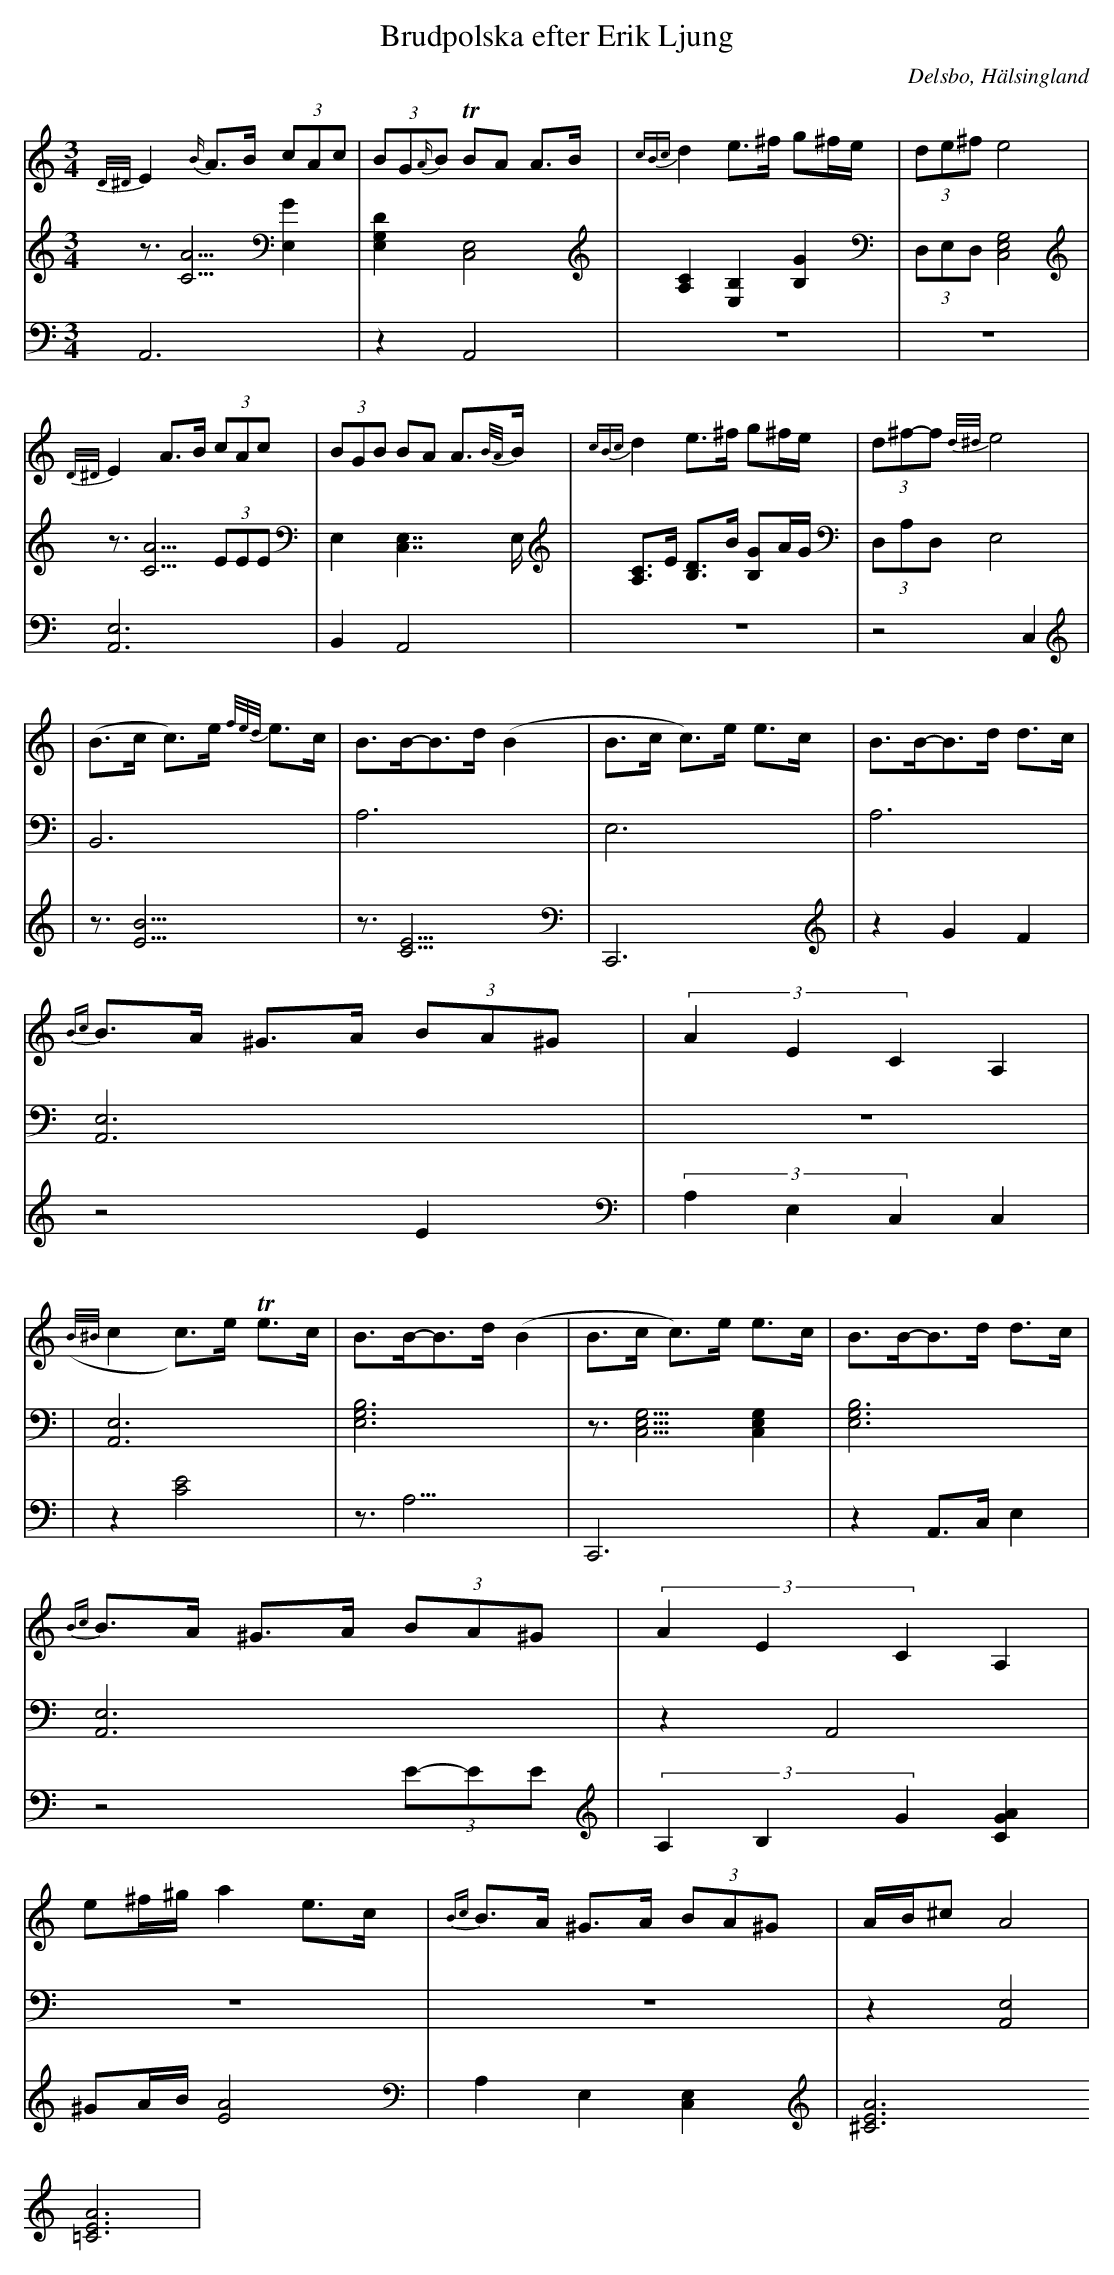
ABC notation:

X:1
T: Brudpolska efter Erik Ljung
Q: 105
O: Delsbo, Hälsingland
M: 3/4
L: 1/8
K: Am
V:1
V:2
V:3 =Merge
V:1
{D/^D/}E2 {B/}A>B (3cAc| (3BG{A/}B TBA A>B|{cBc}d2 e>^f g^f/e/|(3de^f e4 |
{D/^D/}E2 A>B (3cAc| (3BGB BA A>{B/A/}B|{cBc}d2 e>^f g^f/e/|(3d^f-f {d/^d/}e4 |
|(B>c c)>e {f/e/d/}e>c|B>B-B>d (B2|B>c c)>e e>c|B>B-B>d d>c|
{Bc}B>A ^G>A (3BA^G|(3A2E2C2 A,2|
({B/^B/}c2 c)>e Te>c|B>B-B>d (B2|B>c c)>e e>c|B>B-B>d d>c|
{Bc}B>A ^G>A (3BA^G|(3A2E2C2 A,2|
e^f/^g/ a2 e>c|{Bc}B>A ^G>A (3BA^G|A/B/^c A4|
V:2
z3/2[A5/2C5/2] [E,2G2]|[D2E,2G,2] [C,4E,4]|[A,2C2] [E,2B,2] [B,2G2]|(3D,E,D, [E,4G,4C,4]|
z3/2 [A5/2C5/2] (3EEE|E,2 [C,7/2E,7/2]E,/|[A,C]>E [B,D]>B [B,G]A/G/|(3D,A,D, [E,4]|
|[B,,6]|[A,6]|E,6|A,6|
[A,,6E,6]|z6|
|[A,,6E,6]|[E,6G,6B,6]|z3/2[E,5/2G,5/2C,5/2] [E,2G,2C,2]|[E,6G,6B,6]|
[A,,6E,6]|z2 A,,4|
z6|z6|z2 [A,,4E,4]|
V:3
A,,6|z2 A,,4|z6|z6|
[A,,6E,6]|B,,2 A,,4|z6|z4  C,2|
|z3/2[B9/2E9/2]|z3/2[C9/2E9/2]|C,,6|z2 G2 F2|
z4 E2|(3A,2E,2C,2 [C,2]|
|z2 [C4E4]|z3<A,3|C,,6|z2 A,,>C, E,2|
z4 (3E-EE|(3A,2B,2G2 [G2A2C2]|
^GA/B/ [A4E4]|A,2 E,2 [C,2E,2]|[A6^C6E6] [A6=C6E6]|
